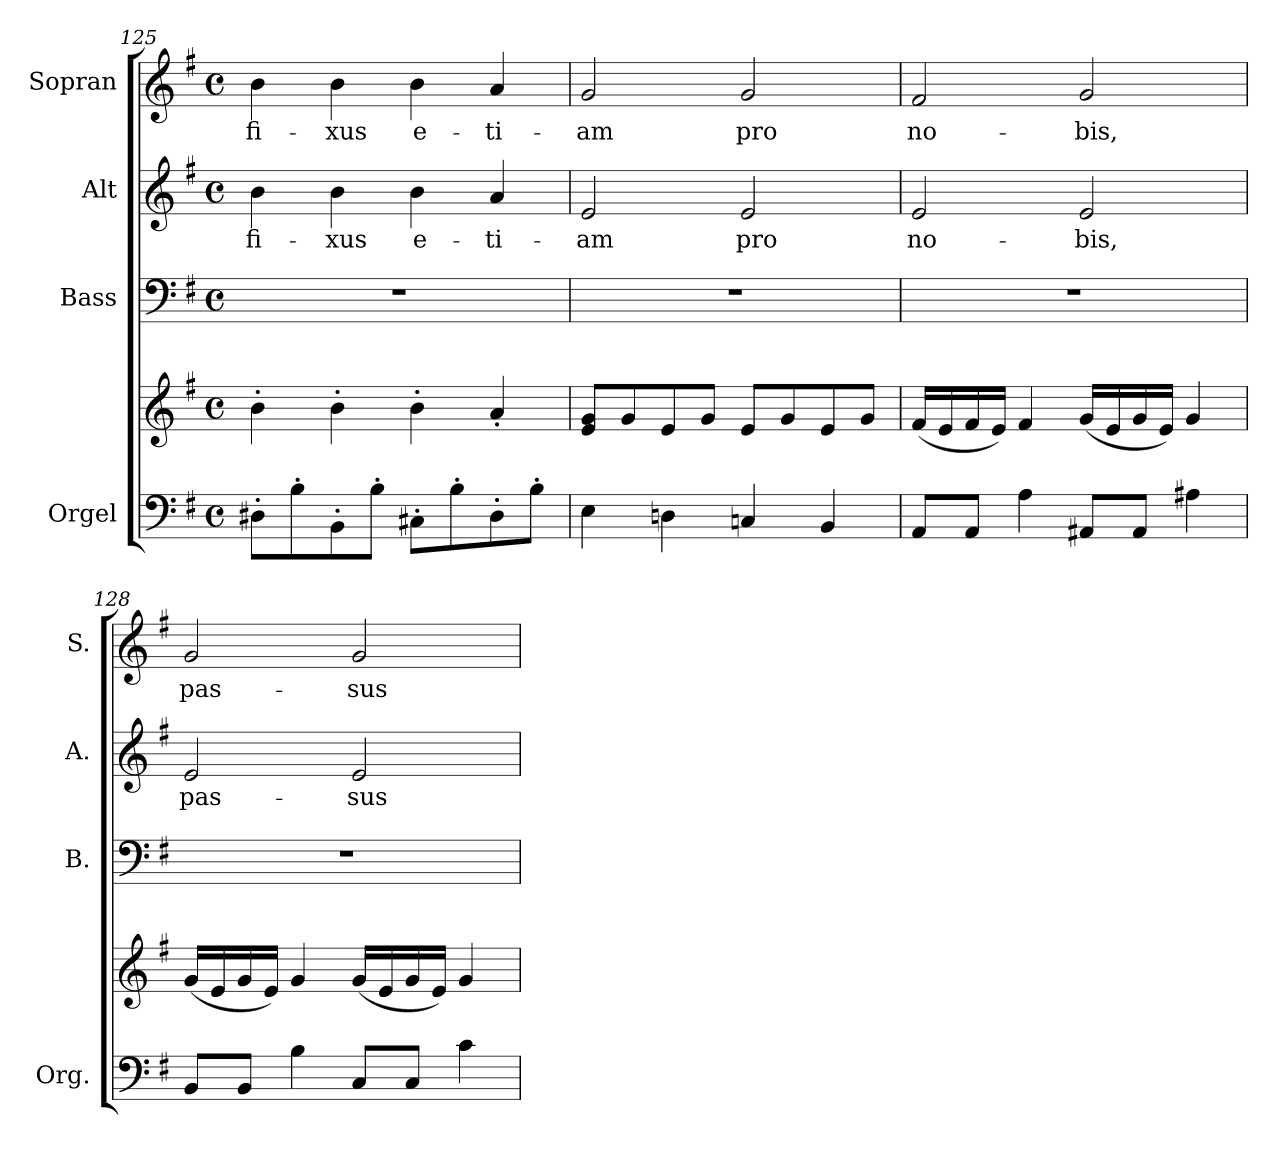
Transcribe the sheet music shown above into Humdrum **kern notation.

**kern	**kern	**kern	**kern	**text	**kern	**text
*part4	*part4	*part3	*part2	*part2	*part1	*part1
*staff5	*staff4	*staff3	*staff2	*staff2	*staff1	*staff1
*I"Orgel	*	*I"Bass	*I"Alt	*	*I"Sopran	*
*I'Org.	*	*I'B.	*I'A.	*	*I'S.	*
*clefF4	*clefG2	*clefF4	*clefG2	*	*clefG2	*
*k[f#]	*k[f#]	*k[f#]	*k[f#]	*	*k[f#]	*
*G:	*G:	*G:	*G:	*	*G:	*
*M4/4	*M4/4	*M4/4	*M4/4	*	*M4/4	*
*met(c)	*met(c)	*met(c)	*met(c)	*	*met(c)	*
=125	=125	=125	=125	=125	=125	=125
!	!	!	!	!LO:LY:b	!	!LO:LY:b
8D#X'>\L	4b'>\	1r	4b\	-fi-	4b\	-fi-
8B'>\	.	.	.	.	.	.
!	!	!	!	!LO:LY:b	!	!LO:LY:b
8BB'>\	4b'>\	.	4b\	-xus	4b\	-xus
8B'>\J	.	.	.	.	.	.
!	!	!	!	!LO:LY:b	!	!LO:LY:b
8C#X'>\L	4b'>\	.	4b\	e-	4b\	e-
8B'>\	.	.	.	.	.	.
!	!	!	!	!LO:LY:b	!	!LO:LY:b
8D#'>\	4a'</	.	4a/	-ti-	4a/	-ti-
8B'>\J	.	.	.	.	.	.
!!LO:PB:g=z
=126	=126	=126	=126	=126	=126	=126
!	!	!	!	!LO:LY:b	!	!LO:LY:b
4E\	8e/ 8g/L	1r	2e/	-am	2g/	-am
.	8g/	.	.	.	.	.
4Dn\	8e/	.	.	.	.	.
.	8g/J	.	.	.	.	.
!	!	!	!	!LO:LY:b	!	!LO:LY:b
4Cn/	8e/L	.	2e/	pro	2g/	pro
.	8g/	.	.	.	.	.
4BB/	8e/	.	.	.	.	.
.	8g/J	.	.	.	.	.
=127	=127	=127	=127	=127	=127	=127
!	!	!	!	!LO:LY:b	!	!LO:LY:b
8AA/L	(<16f#/LL	1r	2e/	no-	2f#/	no-
.	16e/	.	.	.	.	.
8AA/J	16f#/	.	.	.	.	.
.	16e/JJ)	.	.	.	.	.
4A\	4f#/	.	.	.	.	.
!	!	!	!	!LO:LY:b	!	!LO:LY:b
8AA#X/L	(<16g/LL	.	2e/	-bis,	2g/	-bis,
.	16e/	.	.	.	.	.
8AA#/J	16g/	.	.	.	.	.
.	16e/JJ)	.	.	.	.	.
4A#X\	4g/	.	.	.	.	.
=128	=128	=128	=128	=128	=128	=128
!	!	!	!	!LO:LY:b	!	!LO:LY:b
8BB/L	(<16g/LL	1r	2e/	pas-	2g/	pas-
.	16e/	.	.	.	.	.
8BB/J	16g/	.	.	.	.	.
.	16e/JJ)	.	.	.	.	.
4B\	4g/	.	.	.	.	.
!	!	!	!	!LO:LY:b	!	!LO:LY:b
8C/L	(<16g/LL	.	2e/	-sus	2g/	-sus
.	16e/	.	.	.	.	.
8C/J	16g/	.	.	.	.	.
.	16e/JJ)	.	.	.	.	.
4c\	4g/	.	.	.	.	.
=	=	=	=	=	=	=
*-	*-	*-	*-	*-	*-	*-
